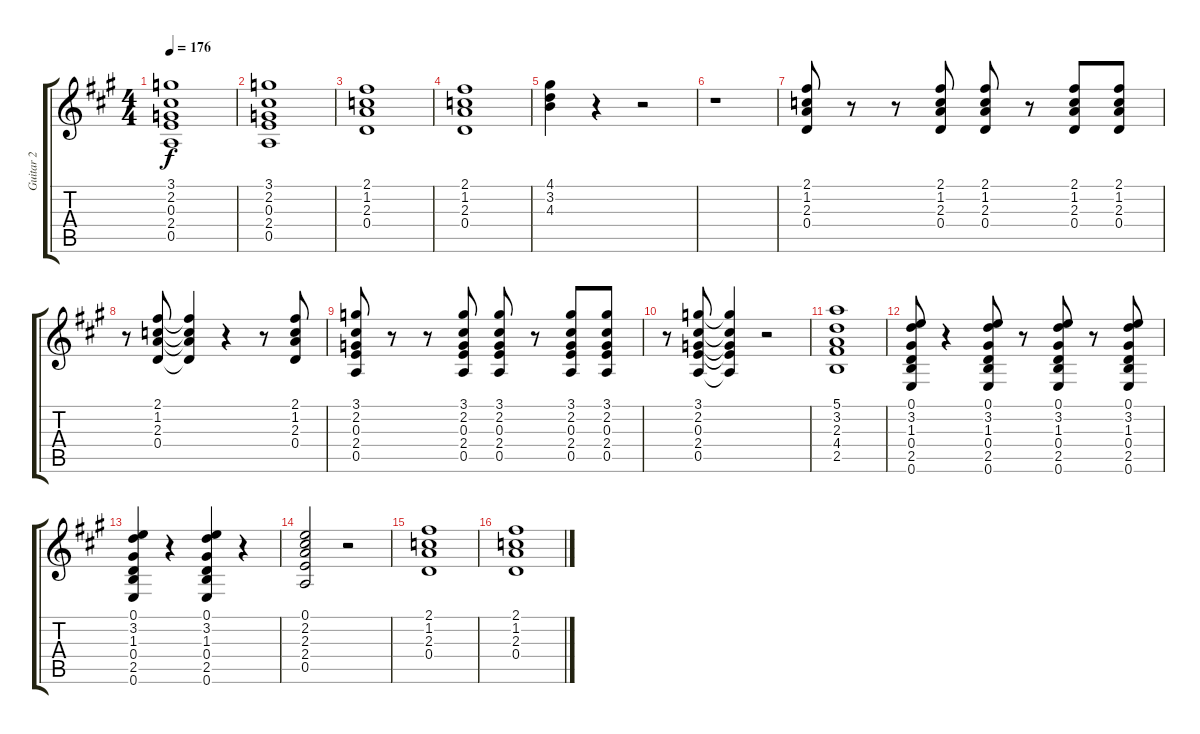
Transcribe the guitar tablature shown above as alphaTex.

\track ("Guitar 2" "Guitar 2") {instrument overdrivenguitar}
\staff {score tabs}
\tuning (E4 B3 G3 D3 A2 E2) {hide}
\ts (4 4)
\tempo 176
\clef g2
\ks a
(3.1 2.2 0.3 2.4 0.5).1{dy f} |
(3.1 2.2 0.3 2.4 0.5).1 |
(2.1 1.2 2.3 0.4).1 |
(2.1 1.2 2.3 0.4).1 |
(4.1 3.2 4.3).4 r.4 r.2 |
r.1 |
(2.1 1.2 2.3 0.4).8 r.8 r.8 (2.1 1.2 2.3 0.4).8 (2.1 1.2 2.3 0.4).8 r.8 (2.1 1.2 2.3 0.4).8 (2.1 1.2 2.3 0.4).8 |
r.8 (2.1 1.2 2.3 0.4).8 (2.1{t} 1.2{t} 2.3{t} 0.4{t}).4 r.4 r.8 (2.1 1.2 2.3 0.4).8 |
(3.1 2.2 0.3 2.4 0.5).8 r.8 r.8 (3.1 2.2 0.3 2.4 0.5).8 (3.1 2.2 0.3 2.4 0.5).8 r.8 (3.1 2.2 0.3 2.4 0.5).8 (3.1 2.2 0.3 2.4 0.5).8 |
r.8 (3.1 2.2 0.3 2.4 0.5).8 (3.1{t} 2.2{t} 0.3{t} 2.4{t} 0.5{t}).4 r.2 |
(5.1 3.2 2.3 4.4 2.5).1 |
(0.1 3.2 1.3 0.4 2.5 0.6).8 r.4 (0.1 3.2 1.3 0.4 2.5 0.6).8 r.8 (0.1 3.2 1.3 0.4 2.5 0.6).8 r.8 (0.1 3.2 1.3 0.4 2.5 0.6).8 |
(0.1 3.2 1.3 0.4 2.5 0.6).4 r.4 (0.1 3.2 1.3 0.4 2.5 0.6).4 r.4 |
(0.1 2.2 2.3 2.4 0.5).2 r.2 |
(2.1 1.2 2.3 0.4).1 |
(2.1 1.2 2.3 0.4).1
